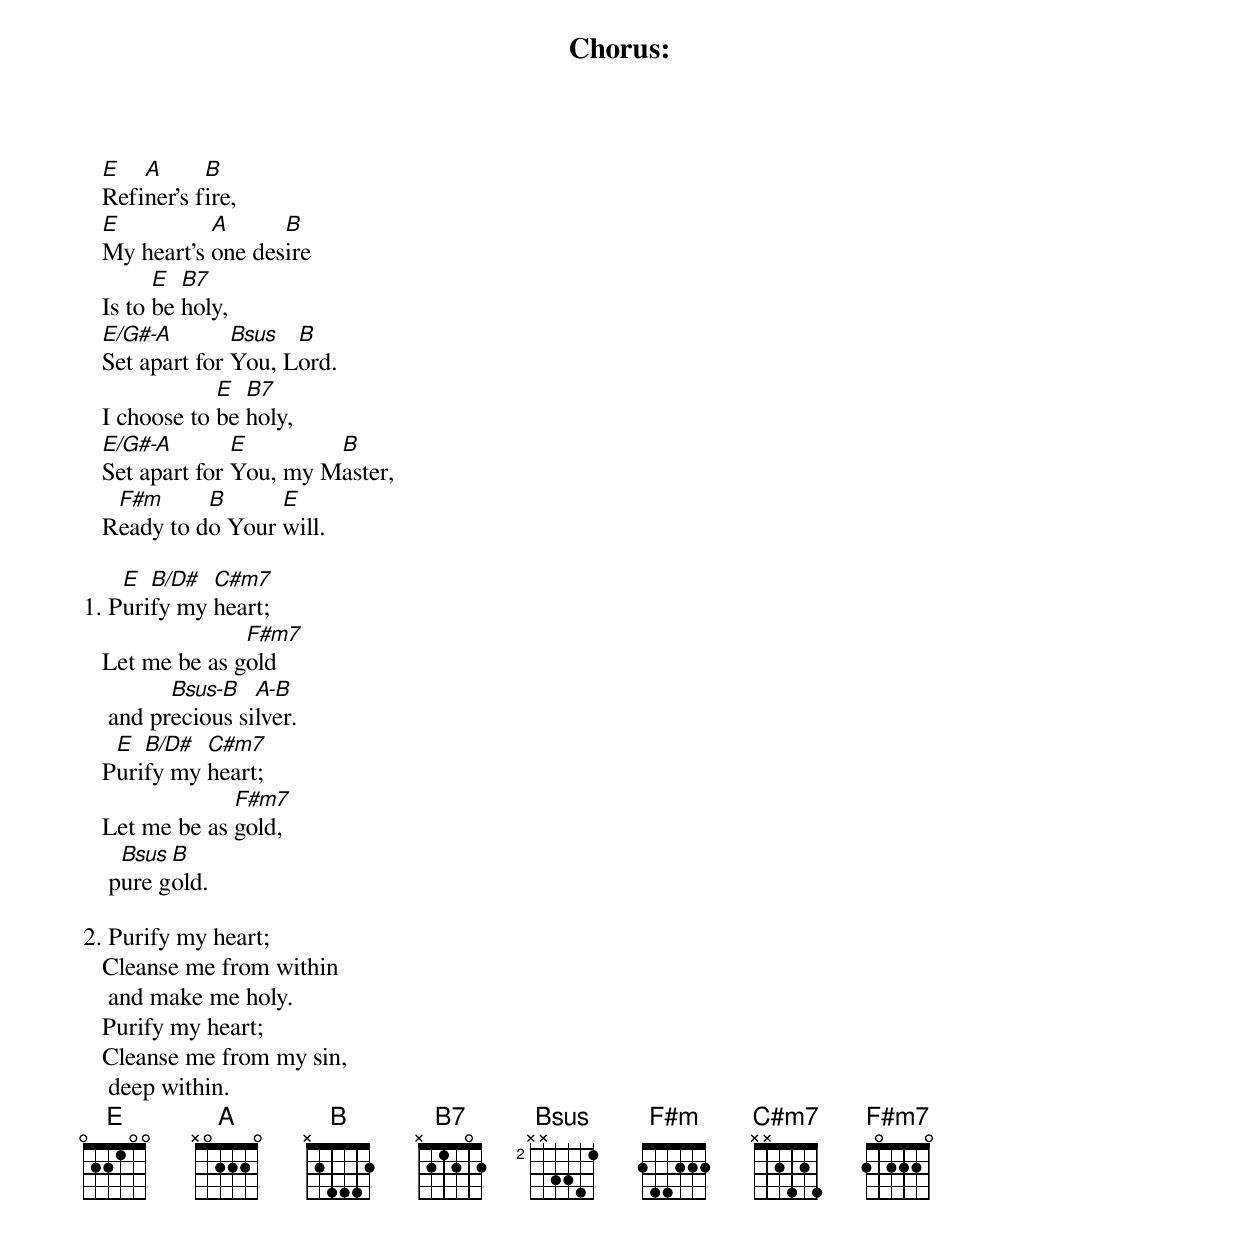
Chorus:
   E   A      B
   Refiner's fire,
   E          A      B
   My heart's one desire
         E  B7
   Is to be holy,
   E/G#-A        Bsus  B
   Set apart for You, Lord.
               E  B7
   I choose to be holy,
   E/G#-A        E        B
   Set apart for You, my Master,
    F#m      B      E
   Ready to do Your will.

    E  B/D#  C#m7
1. Purify my heart;
                 F#m7
   Let me be as gold
          Bsus-B   A-B
    and precious silver.
    E  B/D#  C#m7
   Purify my heart;
                F#m7
   Let me be as gold,
     Bsus B
    pure gold.

2. Purify my heart;
   Cleanse me from within
    and make me holy.
   Purify my heart;
   Cleanse me from my sin,
    deep within.
